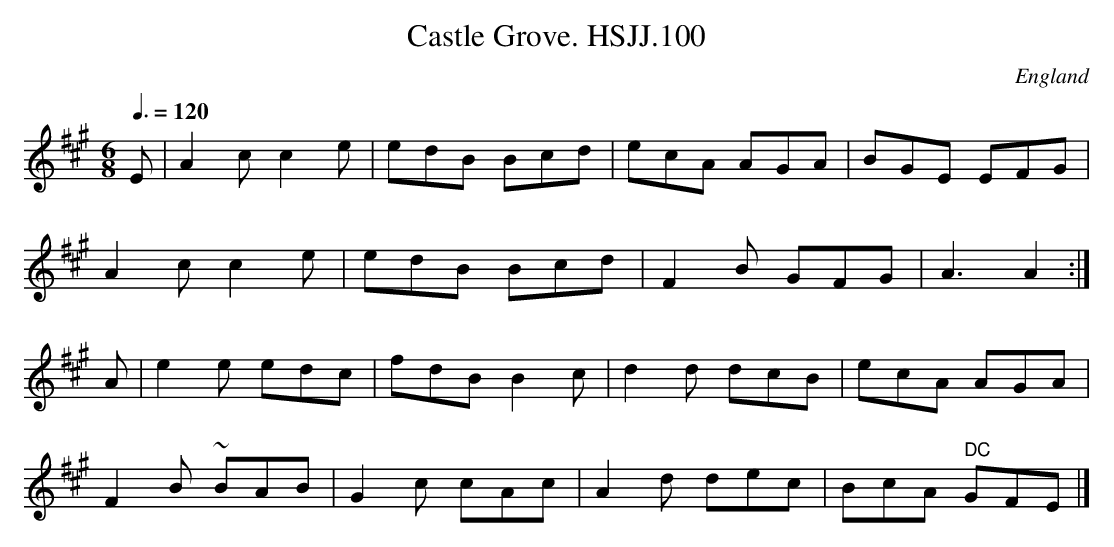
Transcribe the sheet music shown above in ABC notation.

X:1
T:Castle Grove. HSJJ.100
M:6/8
L:1/8
Q:3/8=120
O:England
K:A major
E|A2cc2e|edB Bcd|ecA AGA|BGE EFG|!
A2cc2e|edB Bcd|F2B GFG|A3A2:|!
A|e2e edc|fdB B2c|d2d dcB|ecA AGA|!
F2B ~BAB|G2c cAc|A2d dec|BcA" DC" GFE|]
